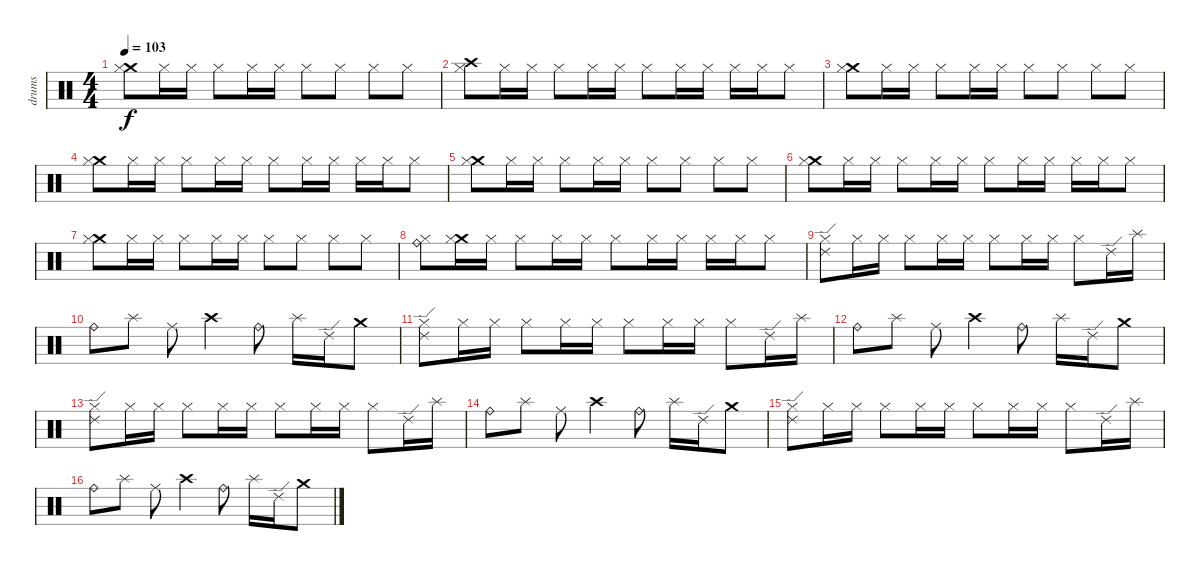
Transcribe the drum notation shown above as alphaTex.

\track ("drums" "drums") {instrument percussion}
\staff {score}
\articulation defaults
\ts (4 4)
\tempo 103
\clef neutral
\ks c
("Crash medium (hit)" "Hi-Hat (closed)").8{dy f} "Hi-Hat (closed)".16 "Hi-Hat (closed)".16 "Hi-Hat (closed)".8 "Hi-Hat (closed)".16 "Hi-Hat (closed)".16 "Hi-Hat (closed)".8 "Hi-Hat (closed)".8 "Hi-Hat (closed)".8 "Hi-Hat (closed)".8 |
("Crash high (hit)" "Hi-Hat (closed)").8 "Hi-Hat (closed)".16 "Hi-Hat (closed)".16 "Hi-Hat (closed)".8 "Hi-Hat (closed)".16 "Hi-Hat (closed)".16 "Hi-Hat (closed)".8 "Hi-Hat (closed)".16 "Hi-Hat (closed)".16 "Hi-Hat (closed)".16 "Hi-Hat (closed)".16 "Hi-Hat (closed)".8 |
("Crash medium (hit)" "Hi-Hat (closed)").8 "Hi-Hat (closed)".16 "Hi-Hat (closed)".16 "Hi-Hat (closed)".8 "Hi-Hat (closed)".16 "Hi-Hat (closed)".16 "Hi-Hat (closed)".8 "Hi-Hat (closed)".8 "Hi-Hat (closed)".8 "Hi-Hat (closed)".8 |
("Crash medium (hit)" "Hi-Hat (closed)").8 "Hi-Hat (closed)".16 "Hi-Hat (closed)".16 "Hi-Hat (closed)".8 "Hi-Hat (closed)".16 "Hi-Hat (closed)".16 "Hi-Hat (closed)".8 "Hi-Hat (closed)".16 "Hi-Hat (closed)".16 "Hi-Hat (closed)".16 "Hi-Hat (closed)".16 "Hi-Hat (closed)".8 |
("Crash medium (hit)" "Hi-Hat (closed)").8 "Hi-Hat (closed)".16 "Hi-Hat (closed)".16 "Hi-Hat (closed)".8 "Hi-Hat (closed)".16 "Hi-Hat (closed)".16 "Hi-Hat (closed)".8 "Hi-Hat (closed)".8 "Hi-Hat (closed)".8 "Hi-Hat (closed)".8 |
("Crash medium (hit)" "Hi-Hat (closed)").8 "Hi-Hat (closed)".16 "Hi-Hat (closed)".16 "Hi-Hat (closed)".8 "Hi-Hat (closed)".16 "Hi-Hat (closed)".16 "Hi-Hat (closed)".8 "Hi-Hat (closed)".16 "Hi-Hat (closed)".16 "Hi-Hat (closed)".16 "Hi-Hat (closed)".16 "Hi-Hat (closed)".8 |
("Crash medium (hit)" "Hi-Hat (closed)").8 "Hi-Hat (closed)".16 "Hi-Hat (closed)".16 "Hi-Hat (closed)".8 "Hi-Hat (closed)".16 "Hi-Hat (closed)".16 "Hi-Hat (closed)".8 "Hi-Hat (closed)".8 "Hi-Hat (closed)".8 "Hi-Hat (closed)".8 |
("Ride (bell)" "Hi-Hat (closed)").8 ("Crash medium (hit)" "Hi-Hat (closed)").16 "Hi-Hat (closed)".16 "Hi-Hat (closed)".8 "Hi-Hat (closed)".16 "Hi-Hat (closed)".16 "Hi-Hat (closed)".8 "Hi-Hat (closed)".16 "Hi-Hat (closed)".16 "Hi-Hat (closed)".16 "Hi-Hat (closed)".16 "Hi-Hat (closed)".8 |
("Ride (edge) 2" "Hi-Hat (closed)").8 "Hi-Hat (closed)".16 "Hi-Hat (closed)".16 "Hi-Hat (closed)".8 "Hi-Hat (closed)".16 "Hi-Hat (closed)".16 "Hi-Hat (closed)".8 "Hi-Hat (closed)".16 "Hi-Hat (closed)".16 "Hi-Hat (closed)".8 "Ride (edge) 2".16 "Splash (hit)".16 |
"Ride (bell)".8 "Splash (hit)".8 "Ride (middle)".8 "Crash high (hit)".4 "Ride (bell)".8 "Splash (hit)".16 "Ride (edge) 2".16 "Crash medium (hit)".8 |
("Ride (edge) 2" "Hi-Hat (closed)").8 "Hi-Hat (closed)".16 "Hi-Hat (closed)".16 "Hi-Hat (closed)".8 "Hi-Hat (closed)".16 "Hi-Hat (closed)".16 "Hi-Hat (closed)".8 "Hi-Hat (closed)".16 "Hi-Hat (closed)".16 "Hi-Hat (closed)".8 "Ride (edge) 2".16 "Splash (hit)".16 |
"Ride (bell)".8 "Splash (hit)".8 "Ride (middle)".8 "Crash high (hit)".4 "Ride (bell)".8 "Splash (hit)".16 "Ride (edge) 2".16 "Crash medium (hit)".8 |
("Ride (edge) 2" "Hi-Hat (closed)").8 "Hi-Hat (closed)".16 "Hi-Hat (closed)".16 "Hi-Hat (closed)".8 "Hi-Hat (closed)".16 "Hi-Hat (closed)".16 "Hi-Hat (closed)".8 "Hi-Hat (closed)".16 "Hi-Hat (closed)".16 "Hi-Hat (closed)".8 "Ride (edge) 2".16 "Splash (hit)".16 |
"Ride (bell)".8 "Splash (hit)".8 "Ride (middle)".8 "Crash high (hit)".4 "Ride (bell)".8 "Splash (hit)".16 "Ride (edge) 2".16 "Crash medium (hit)".8 |
("Ride (edge) 2" "Hi-Hat (closed)").8 "Hi-Hat (closed)".16 "Hi-Hat (closed)".16 "Hi-Hat (closed)".8 "Hi-Hat (closed)".16 "Hi-Hat (closed)".16 "Hi-Hat (closed)".8 "Hi-Hat (closed)".16 "Hi-Hat (closed)".16 "Hi-Hat (closed)".8 "Ride (edge) 2".16 "Splash (hit)".16 |
"Ride (bell)".8 "Splash (hit)".8 "Ride (middle)".8 "Crash high (hit)".4 "Ride (bell)".8 "Splash (hit)".16 "Ride (edge) 2".16 "Crash medium (hit)".8
